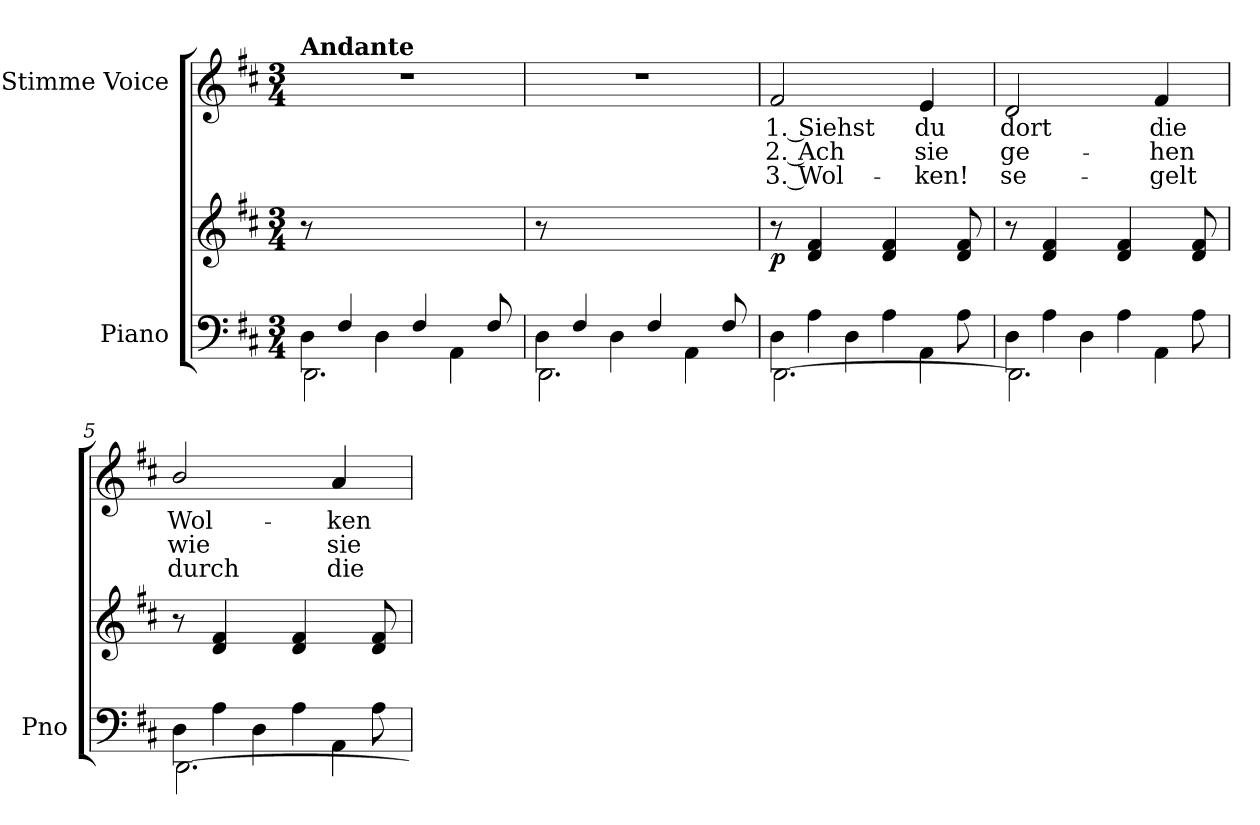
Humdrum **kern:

**kern	**kern	**dynam	**kern	**text	**text	**text
*part2	*part2	*part2	*part1	*part1	*part1	*part1
*staff3	*staff2	*staff2/3	*staff1	*staff1	*staff1	*staff1
*I"Piano	*	*	*I"Stimme Voice	*	*	*
*I'Pno	*	*	*	*	*	*
*clefF4	*clefG2	*	*clefG2	*	*	*
*k[f#c#]	*k[f#c#]	*	*k[f#c#]	*	*	*
*M3/4	*M3/4	*	*M3/4	*	*	*
=1	=1	=1	=1	=1	=1	=1
*^	*	*	*	*	*	*
*	*^	*	*	*	*	*	*
!	!	!	!	!	!LO:TX:a:B:t=Andante	!	!	!
8ryy	4D\	2.DD\	8r	.	2.r	.	.	.
4F#/	.	.	2ryy	.	.	.	.	.
.	4D\	.	.	.	.	.	.	.
4F#/	.	.	.	.	.	.	.	.
.	4AA\	.	.	.	.	.	.	.
8F#/	.	.	8ryy	.	.	.	.	.
=2	=2	=2	=2	=2	=2	=2	=2	=2
8ryy	4D\	2.DD\	8r	.	2.r	.	.	.
4F#/	.	.	2ryy	.	.	.	.	.
.	4D\	.	.	.	.	.	.	.
4F#/	.	.	.	.	.	.	.	.
.	4AA\	.	.	.	.	.	.	.
8F#/	.	.	8ryy	.	.	.	.	.
=3	=3	=3	=3	=3	=3	=3	=3	=3
*	*	*	*^	*	*	*	*	*
!	!	!	!	!	!LO:DY:b	!	!LO:LY:b	!LO:LY:b	!LO:LY:b
8ryy	4D\	[2.DD\	8r	8ryy	p	2f#/	1. Siehst	2. Ach	3. Wol-
4A\	.	.	4d/ 4f#/	2ryy	.	.	.	.	.
.	4D\	.	.	.	.	.	.	.	.
4A\	.	.	4d/ 4f#/	.	.	.	.	.	.
!	!	!	!	!	!	!	!LO:LY:b	!LO:LY:b	!LO:LY:b
.	4AA\	.	.	.	.	4e/	du	sie	-ken!
8A\	.	.	8d/ 8f#/	8ryy	.	.	.	.	.
=4	=4	=4	=4	=4	=4	=4	=4	=4	=4
!	!	!	!	!	!	!	!LO:LY:b	!LO:LY:b	!LO:LY:b
8ryy	4D\	2.DD\]	8r	8ryy	.	2d/	dort	ge-	se-
4A\	.	.	4d/ 4f#/	2ryy	.	.	.	.	.
.	4D\	.	.	.	.	.	.	.	.
4A\	.	.	4d/ 4f#/	.	.	.	.	.	.
!	!	!	!	!	!	!	!LO:LY:b	!LO:LY:b	!LO:LY:b
.	4AA\	.	.	.	.	4f#/	die	-hen	-gelt
8A\	.	.	8d/ 8f#/	8ryy	.	.	.	.	.
=5	=5	=5	=5	=5	=5	=5	=5	=5	=5
!	!	!	!	!	!	!	!LO:LY:b	!LO:LY:b	!LO:LY:b
8ryy	4D\	[2.DD\	8r	8ryy	.	2b/	Wol-	wie	durch
4A\	.	.	4d/ 4f#/	2ryy	.	.	.	.	.
.	4D\	.	.	.	.	.	.	.	.
4A\	.	.	4d/ 4f#/	.	.	.	.	.	.
!	!	!	!	!	!	!	!LO:LY:b	!LO:LY:b	!LO:LY:b
.	4AA\	.	.	.	.	4a/	-ken	sie	die
8A\	.	.	8d/ 8f#/	8ryy	.	.	.	.	.
*v	*v	*v	*	*	*	*	*	*	*
*	*v	*v	*	*	*	*	*
=	=	=	=	=	=	=
*-	*-	*-	*-	*-	*-	*-
